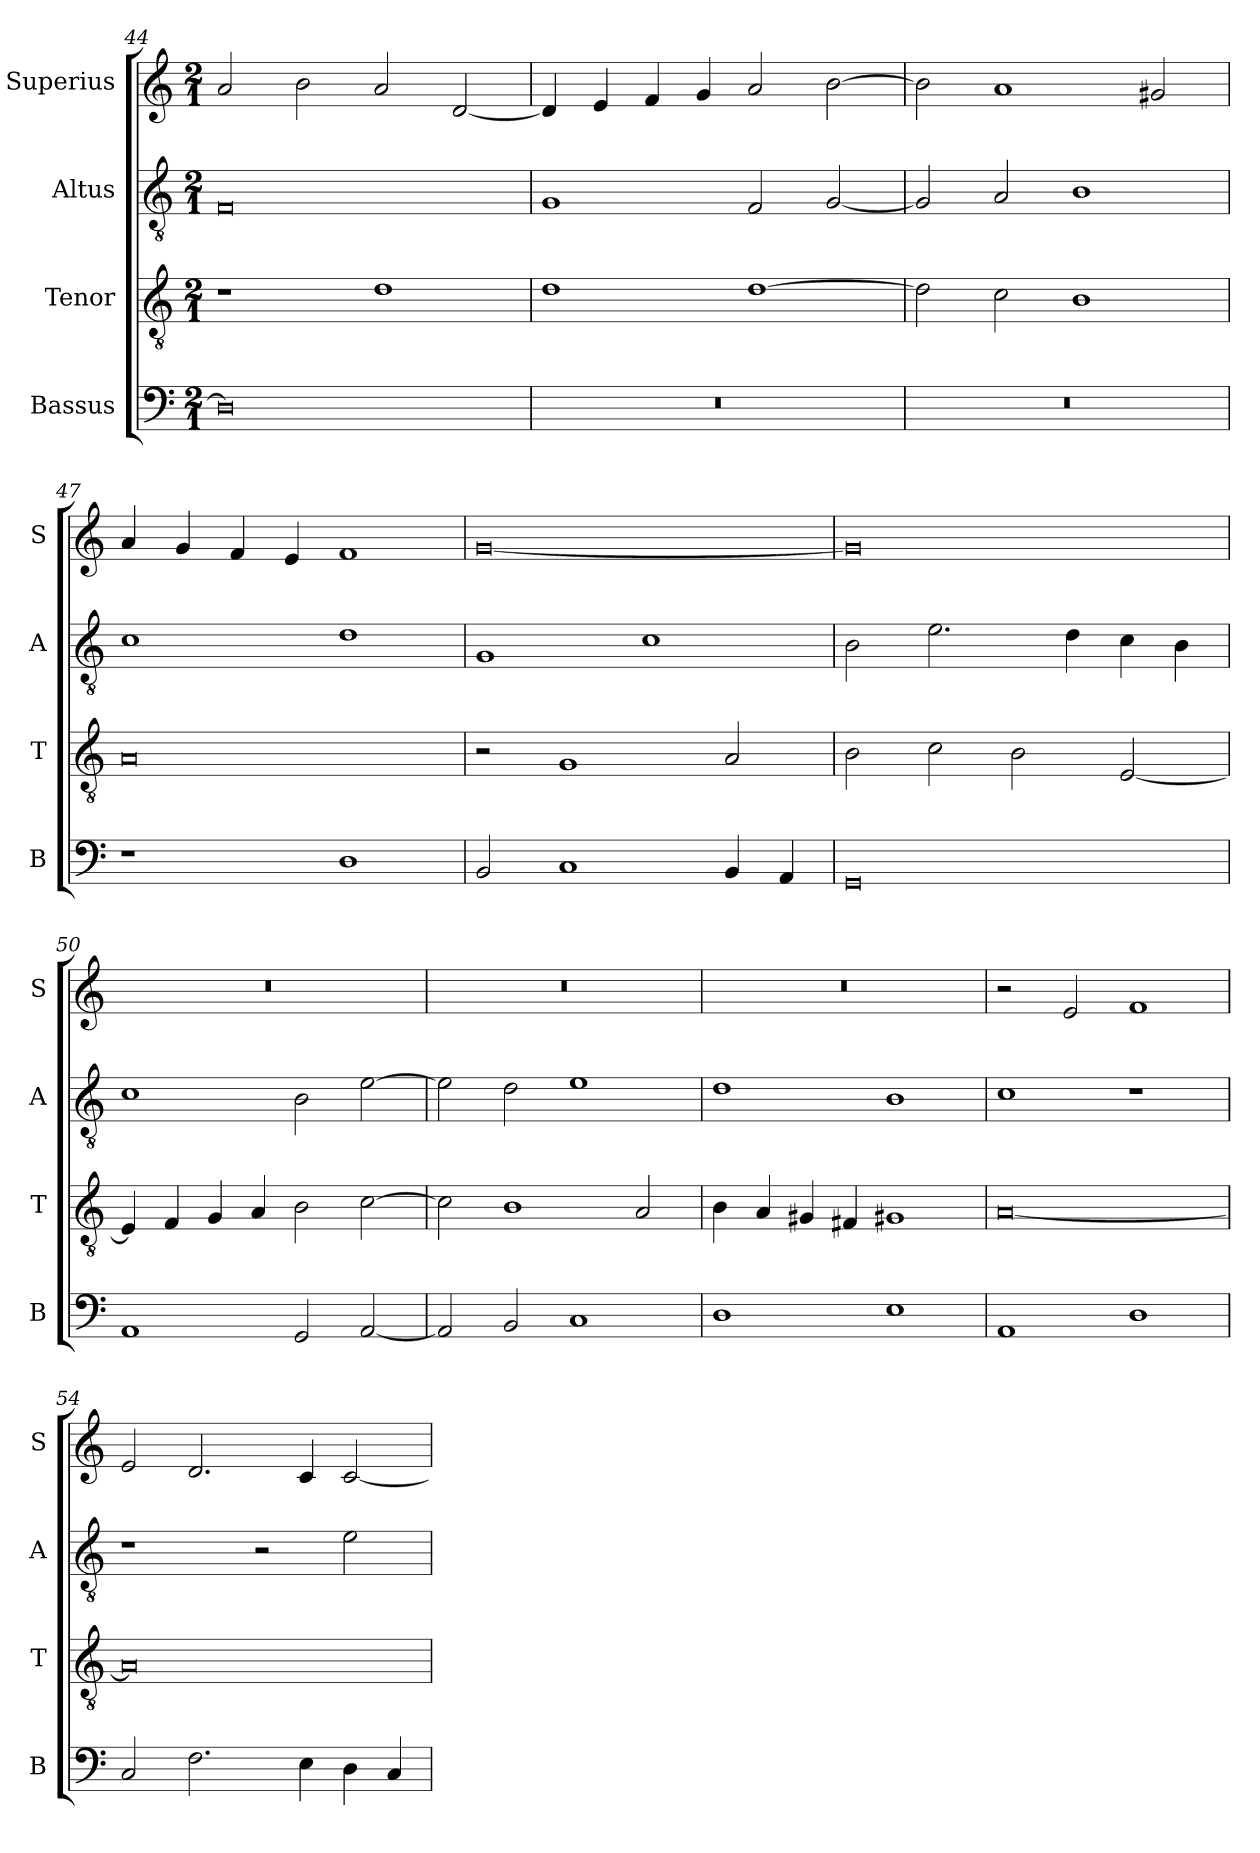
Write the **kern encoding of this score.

**kern	**kern	**kern	**kern
*part4	*part3	*part2	*part1
*staff4	*staff3	*staff2	*staff1
*I"Bassus	*I"Tenor	*I"Altus	*I"Superius
*I'B	*I'T	*I'A	*I'S
*clefF4	*clefGv2	*clefGv2	*clefG2
*k[]	*k[]	*k[]	*k[]
*C:	*C:	*C:	*C:
*M2/1	*M2/1	*M2/1	*M2/1
=44	=44	=44	=44
0D]	1r	0F	2a
.	.	.	2b
.	1d	.	2a
.	.	.	[2d
=45	=45	=45	=45
0r	1d	1G	4d]
.	.	.	4e
.	.	.	4f
.	.	.	4g
.	[1d	2F	2a
.	.	[2G	[2b
=46	=46	=46	=46
0r	2d]	2G]	2b]
.	2c	2A	1a
.	1B	1B	.
.	.	.	2g#X
=47	=47	=47	=47
1r	0A	1c	4a
.	.	.	4g
.	.	.	4f
.	.	.	4e
1D	.	1d	1f
=48	=48	=48	=48
2BB	2r	1G	[0g
1C	1G	.	.
.	.	1c	.
4BB	2A	.	.
4AA	.	.	.
=49	=49	=49	=49
0GG	2B	2B	0g]
.	2c	2.e	.
.	2B	.	.
.	.	4d	.
.	[2E	4c	.
.	.	4B	.
=50	=50	=50	=50
1AA	4E]	1c	0r
.	4F	.	.
.	4G	.	.
.	4A	.	.
2GG	2B	2B	.
[2AA	[2c	[2e	.
=51	=51	=51	=51
2AA]	2c]	2e]	0r
2BB	1B	2d	.
1C	.	1e	.
.	2A	.	.
=52	=52	=52	=52
1D	4B	1d	0r
.	4A	.	.
.	4G#X	.	.
.	4F#X	.	.
1E	1G#X	1B	.
=53	=53	=53	=53
1AA	[0A	1c	2r
.	.	.	2e
1D	.	1r	1f
=54	=54	=54	=54
2C	0A]	1r	2e
2.F	.	.	2.d
.	.	2r	.
4E	.	.	4c
4D	.	2e	[2c
4C	.	.	.
=	=	=	=
*-	*-	*-	*-
